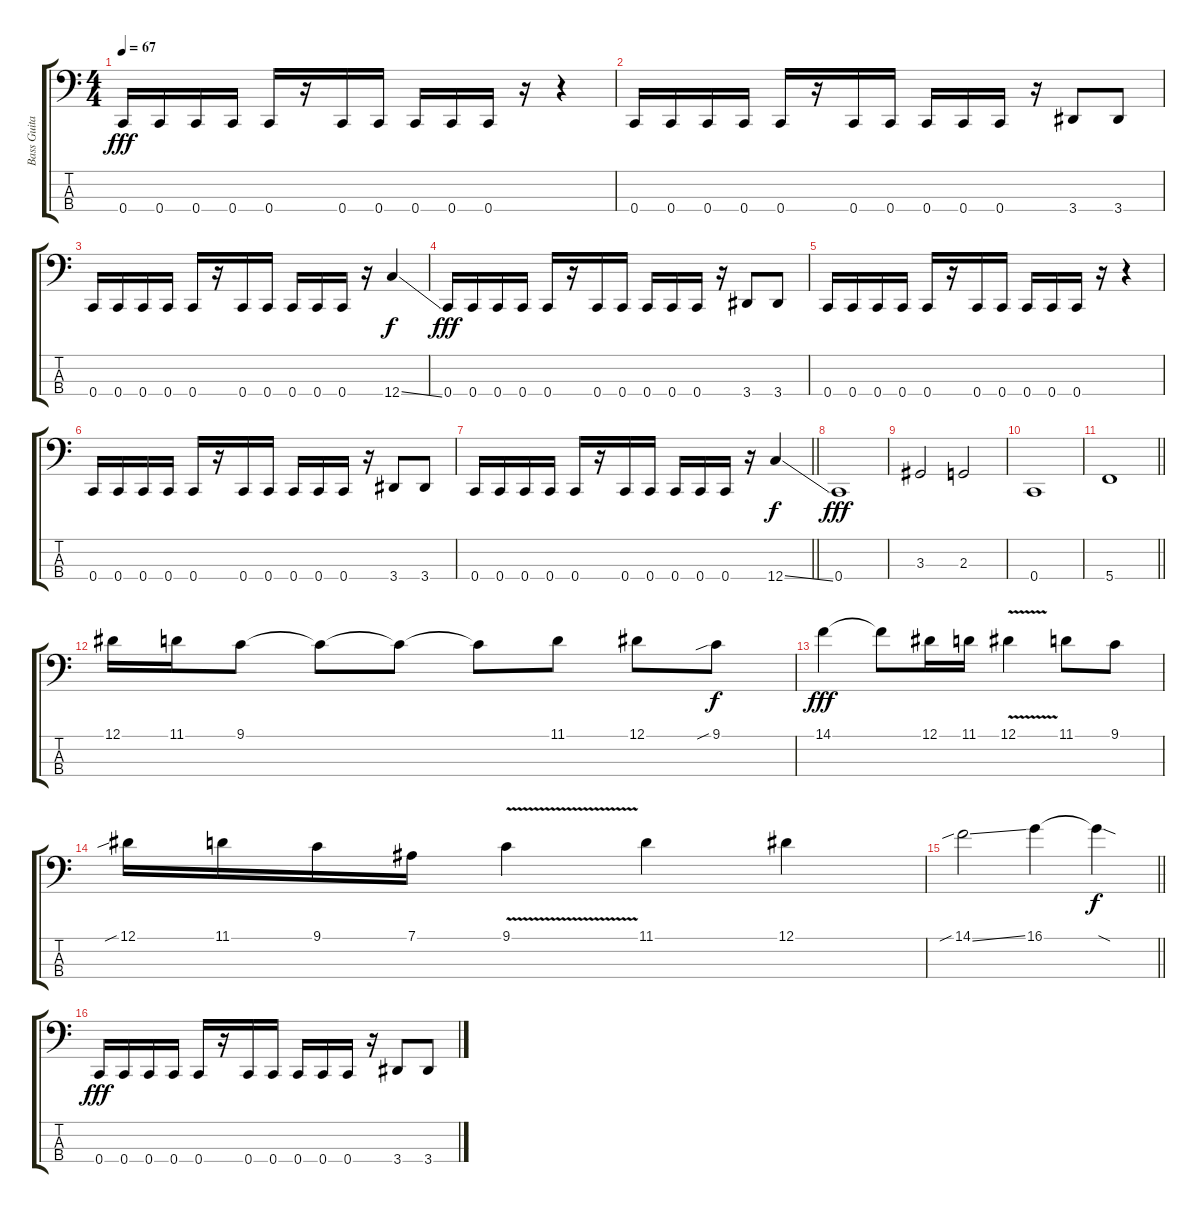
\track ("Bass Guitar" "Bass Guita") {instrument electricbassfinger}
\staff {score tabs}
\tuning (Eb2 Bb1 F1 C1) {hide}
\ts (4 4)
\tempo 67
\clef f4
\ks c
0.4.16{dy fff} 0.4.16 0.4.16 0.4.16 0.4.16 r.16 0.4.16 0.4.16 0.4.16 0.4.16 0.4.16 r.16 r.4 |
0.4.16 0.4.16 0.4.16 0.4.16 0.4.16 r.16 0.4.16 0.4.16 0.4.16 0.4.16 0.4.16 r.16 3.4.8 3.4.8 |
0.4.16 0.4.16 0.4.16 0.4.16 0.4.16 r.16 0.4.16 0.4.16 0.4.16 0.4.16 0.4.16 r.16 12.4{ss}.4{dy f} |
0.4.16{dy fff} 0.4.16 0.4.16 0.4.16 0.4.16 r.16 0.4.16 0.4.16 0.4.16 0.4.16 0.4.16 r.16 3.4.8 3.4.8 |
0.4.16 0.4.16 0.4.16 0.4.16 0.4.16 r.16 0.4.16 0.4.16 0.4.16 0.4.16 0.4.16 r.16 r.4 |
0.4.16 0.4.16 0.4.16 0.4.16 0.4.16 r.16 0.4.16 0.4.16 0.4.16 0.4.16 0.4.16 r.16 3.4.8 3.4.8 |
\barLineRight lightlight
0.4.16 0.4.16 0.4.16 0.4.16 0.4.16 r.16 0.4.16 0.4.16 0.4.16 0.4.16 0.4.16 r.16 12.4{ss}.4{dy f} |
0.4.1{dy fff} |
3.3.2 2.3.2 |
0.4.1 |
\barLineRight lightlight
5.4.1 |
12.1.16{instrument electricbassfinger} 11.1.16 9.1.8 9.1{t}.8 9.1{t}.8 9.1{t}.8 11.1.8 12.1.8 9.1{sib}.8{dy f} |
14.1.4{dy fff} 14.1{t}.8 12.1.16 11.1.16 12.1{v}.4 11.1.8 9.1.8 |
12.1{sib}.16 11.1.16 9.1.16 7.1.16 9.1{v}.4 11.1.4 12.1.4 |
\barLineRight lightlight
14.1{sib ss}.2 16.1.4 16.1{sod t}.4{dy f} |
0.4.16{dy fff instrument electricbassfinger} 0.4.16 0.4.16 0.4.16 0.4.16 r.16 0.4.16 0.4.16 0.4.16 0.4.16 0.4.16 r.16 3.4.8 3.4.8
